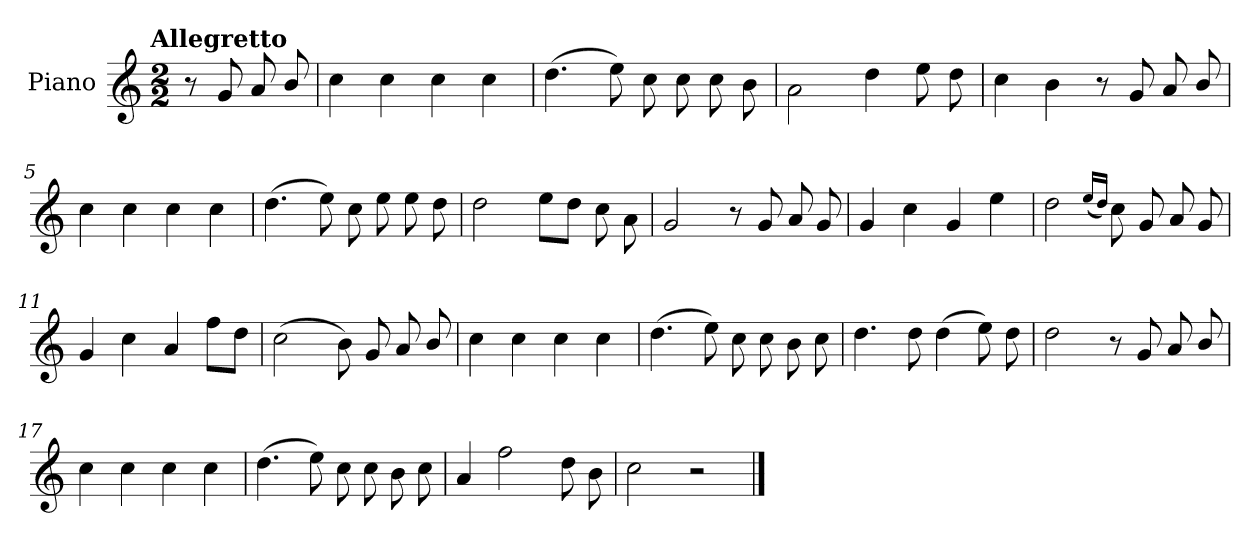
**kern
*part1
*staff1
*I"Piano
*I'Pno.
*clefG2
*k[]
!!LO:TX:omd:t=Allegretto
*M2/2
*MM116
=
8r
8g/
8a/
8b/
=1
4cc\
4cc\
4cc\
4cc\
=2
(>4.dd\
8ee\)
8cc\
8cc\
8cc\
8b\
=3
2a\
4dd\
8ee\
8dd\
!!LO:LB:g=z
=4
4cc\
4b\
8r
8g/
8a/
8b/
=5
4cc\
4cc\
4cc\
4cc\
=6
(>4.dd\
8ee\)
8cc\
8ee\
8ee\
8dd\
=7
2dd\
8ee\L
8dd\J
8cc\
8a\
!!LO:LB:g=z
=8
2g/
8r
8g/
8a/
8g/
=9
4g/
4cc\
4g/
4ee\
=10
2dd\
(<16qqee/LL
16qqdd/JJ)
8cc\
8g/
8a/
8g/
=11
4g/
4cc\
4a/
8ff\L
8dd\J
=12
(>2cc\
8b\)
8g/
8a/
8b/
!!LO:LB:g=z
=13
4cc\
4cc\
4cc\
4cc\
=14
(>4.dd\
8ee\)
8cc\
8cc\
8b\
8cc\
=15
4.dd\
8dd\
(>4dd\
8ee\)
8dd\
=16
2dd\
8r
8g/
8a/
8b/
!!LO:LB:g=z
=17
4cc\
4cc\
4cc\
4cc\
=18
(>4.dd\
8ee\)
8cc\
8cc\
8b\
8cc\
=19
4a/
2ff\
8dd\
8b\
=20
2cc\
2r
==
*-
